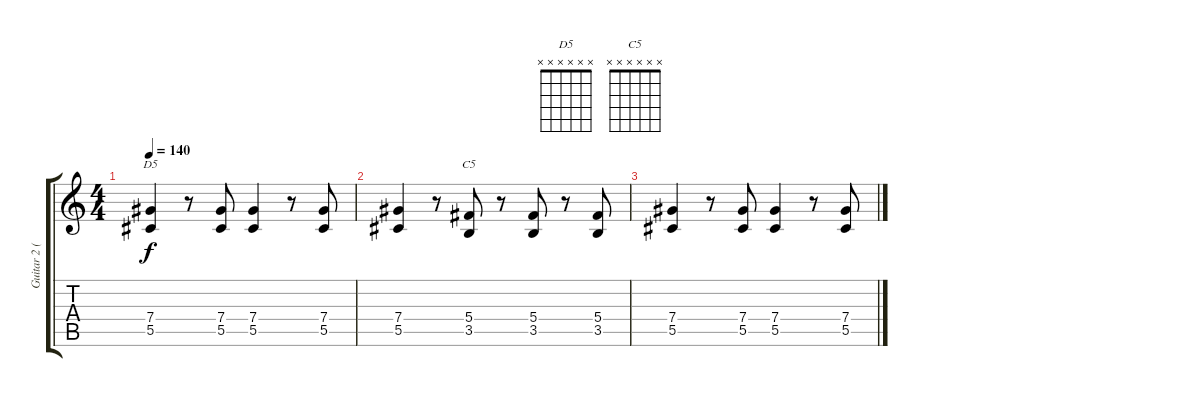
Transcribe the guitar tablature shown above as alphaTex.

\track ("Guitar 2 (Izzy)" "Guitar 2 (") {instrument overdrivenguitar}
\staff {score tabs}
\tuning (Eb4 Bb3 Gb3 Db3 Ab2 Eb2) {hide}
\chord ("D5" x x x x x x) {firstfret 0}
\chord ("C5" x x x x x x) {firstfret 0}
\ts (4 4)
\tempo 140
\clef g2
\ks c
(7.4 5.5).4{ch "D5" dy f} r.8 (7.4 5.5).8 (7.4 5.5).4 r.8 (7.4 5.5).8 |
(7.4 5.5).4{volume 1} r.8 (5.4 3.5).8{ch "C5"} r.8 (5.4 3.5).8 r.8 (5.4 3.5).8 |
(7.4 5.5).4 r.8 (7.4 5.5).8 (7.4 5.5).4 r.8 (7.4 5.5).8
